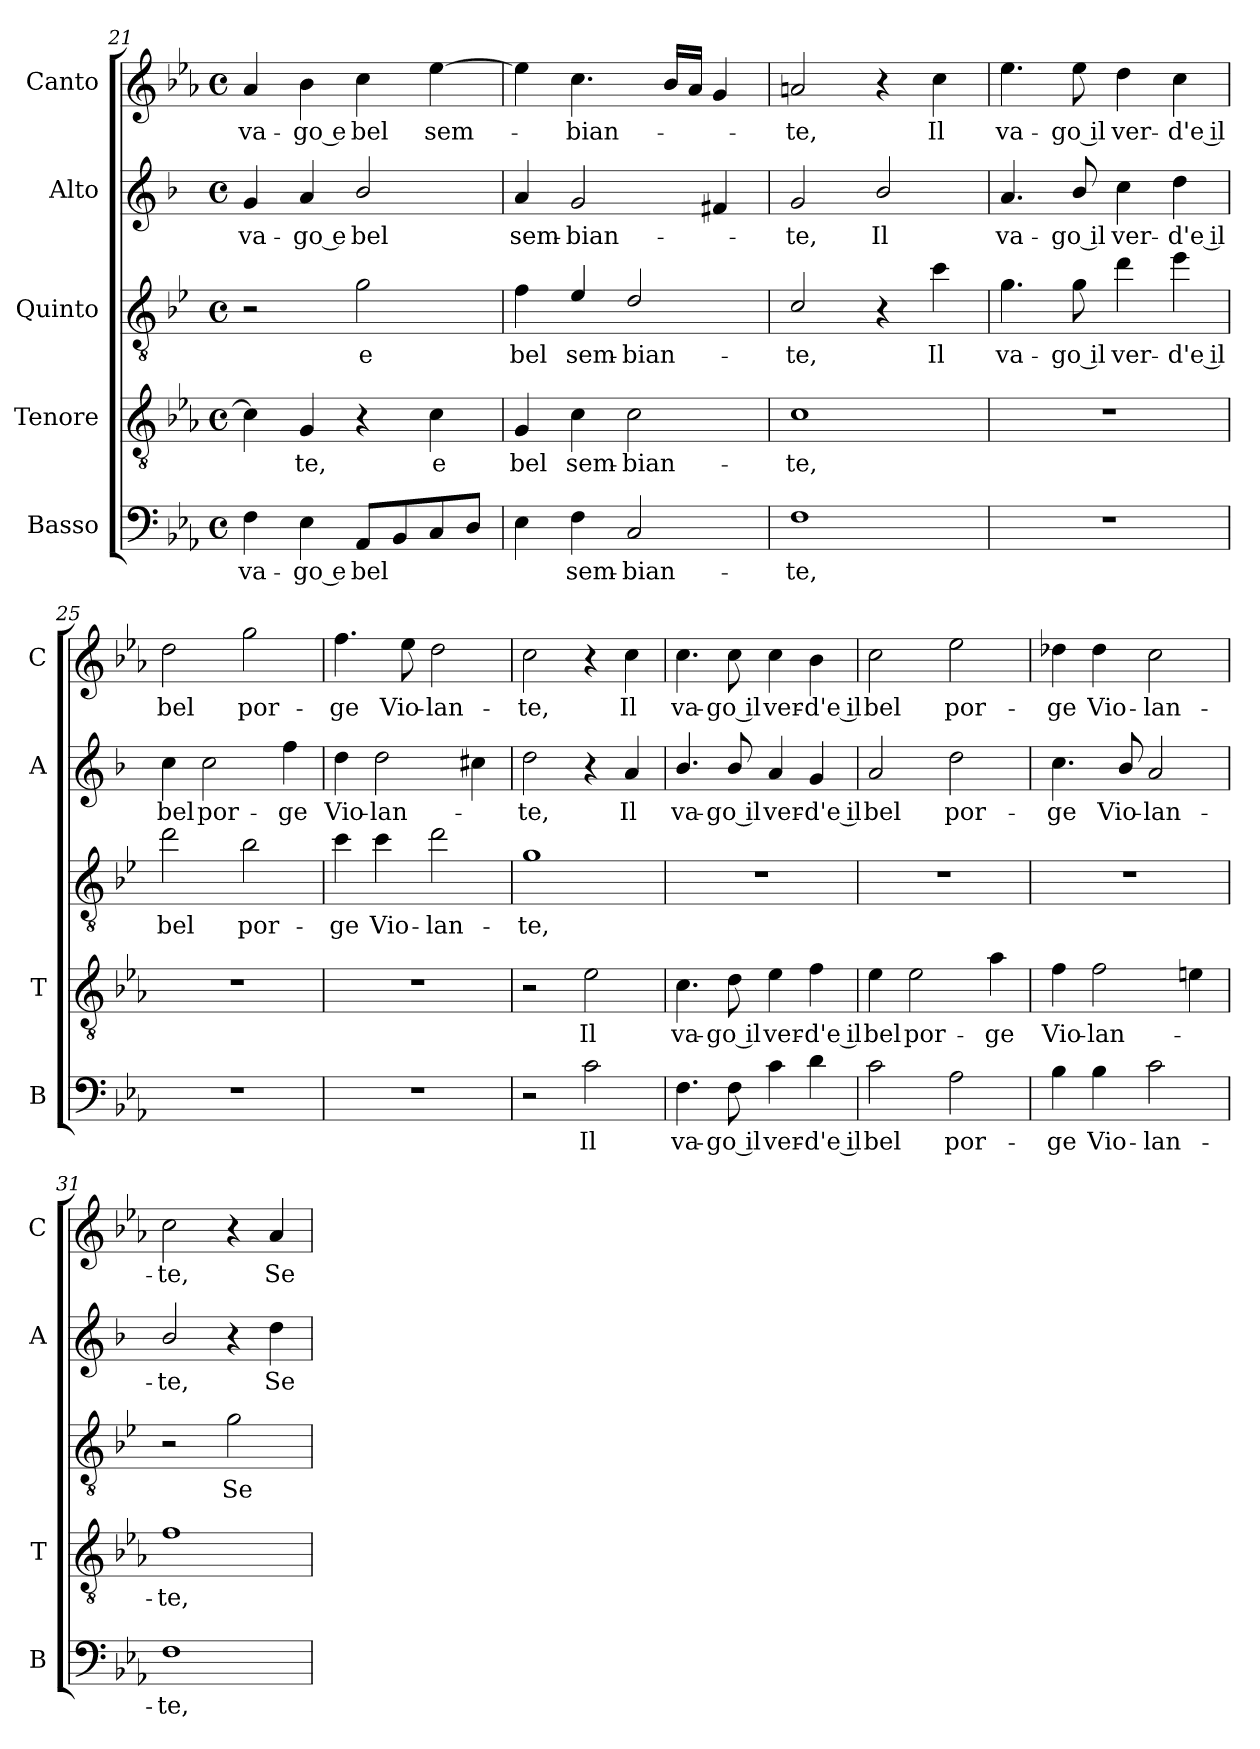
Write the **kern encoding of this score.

**kern	**text	**kern	**text	**kern	**text	**kern	**text	**kern	**text
*part5	*part5	*part4	*part4	*part3	*part3	*part2	*part2	*part1	*part1
*staff5	*staff5	*staff4	*staff4	*staff3	*staff3	*staff2	*staff2	*staff1	*staff1
*I"Basso	*	*I"Tenore	*	*I"Quinto	*	*I"Alto	*	*I"Canto	*
*I'B	*	*I'T	*	*	*	*I'A	*	*I'C	*
*clefF4	*	*clefGv2	*	*clefGv2	*	*clefG2	*	*clefG2	*
*	*	*	*	*ITrd4c7	*	*ITrd1c2	*	*	*
*k[b-e-a-]	*	*k[b-e-a-]	*	*k[b-e-a-]	*	*k[b-e-a-]	*	*k[b-e-a-]	*
*E-:	*	*E-:	*	*E-:	*	*E-:	*	*E-:	*
*M4/4	*	*M4/4	*	*M4/4	*	*M4/4	*	*M4/4	*
*met(c)	*	*met(c)	*	*met(c)	*	*met(c)	*	*met(c)	*
=21	=21	=21	=21	=21	=21	=21	=21	=21	=21
!	!LO:LY:b	!	!	!	!	!	!LO:LY:b	!	!LO:LY:b
4F\	va-	4c\]	.	2r	.	4f/	va-	4a-/	va-
!	!LO:LY:b	!	!LO:LY:b	!	!	!	!LO:LY:b	!	!LO:LY:b
4E-\	-go e	4G/	-te,	.	.	4g/	-go e	4b-\	-go e
!	!LO:LY:b	!	!	!	!LO:LY:b	!	!LO:LY:b	!	!LO:LY:b
8AA-/L	bel	4r	.	2c\	e	2a-/	bel	4cc\	bel
8BB-/	.	.	.	.	.	.	.	.	.
!	!	!	!LO:LY:b	!	!	!	!	!	!LO:LY:b
8C/	.	4c\	e	.	.	.	.	[4ee-\	sem-
8D/J	.	.	.	.	.	.	.	.	.
=22	=22	=22	=22	=22	=22	=22	=22	=22	=22
!	!	!	!LO:LY:b	!	!LO:LY:b	!	!LO:LY:b	!	!
4E-\	.	4G/	bel	4B-\	bel	4g/	sem-	4ee-\]	.
!	!LO:LY:b	!	!LO:LY:b	!	!LO:LY:b	!	!LO:LY:b	!	!LO:LY:b
4F\	sem-	4c\	sem-	4A-/	sem-	2f/	-bian-	4.cc\	-bian-
!	!LO:LY:b	!	!LO:LY:b	!	!LO:LY:b	!	!	!	!
2C/	-bian-	2c\	-bian-	2G/	-bian-	.	.	.	.
.	.	.	.	.	.	.	.	16b-/LL	.
.	.	.	.	.	.	.	.	16a-/JJ	.
.	.	.	.	.	.	4en/	.	4g/	.
=23	=23	=23	=23	=23	=23	=23	=23	=23	=23
!	!LO:LY:b	!	!LO:LY:b	!	!LO:LY:b	!	!LO:LY:b	!	!LO:LY:b
1F	-te,	1c	-te,	2F/	-te,	2f/	-te,	2an/	-te,
!	!	!	!	!	!	!	!LO:LY:b	!	!
.	.	.	.	4r	.	2a-/	Il	4r	.
!	!	!	!	!	!LO:LY:b	!	!	!	!LO:LY:b
.	.	.	.	4f\	Il	.	.	4cc\	Il
!!LO:LB:g=z
=24	=24	=24	=24	=24	=24	=24	=24	=24	=24
!	!	!	!	!	!LO:LY:b	!	!LO:LY:b	!	!LO:LY:b
1r	.	1r	.	4.c\	va-	4.g/	va-	4.ee-\	va-
!	!	!	!	!	!LO:LY:b	!	!LO:LY:b	!	!LO:LY:b
.	.	.	.	8c\	-go il	8a-/	-go il	8ee-\	-go il
!	!	!	!	!	!LO:LY:b	!	!LO:LY:b	!	!LO:LY:b
.	.	.	.	4g\	ver-	4b-\	ver-	4dd\	ver-
!	!	!	!	!	!LO:LY:b	!	!LO:LY:b	!	!LO:LY:b
.	.	.	.	4a-\	-d'e il	4cc\	-d'e il	4cc\	-d'e il
=25	=25	=25	=25	=25	=25	=25	=25	=25	=25
!	!	!	!	!	!LO:LY:b	!	!LO:LY:b	!	!LO:LY:b
1r	.	1r	.	2g\	bel	4b-\	bel	2dd\	bel
!	!	!	!	!	!	!	!LO:LY:b	!	!
.	.	.	.	.	.	2b-\	por-	.	.
!	!	!	!	!	!LO:LY:b	!	!	!	!LO:LY:b
.	.	.	.	2e-\	por-	.	.	2gg\	por-
!	!	!	!	!	!	!	!LO:LY:b	!	!
.	.	.	.	.	.	4ee-\	-ge	.	.
=26	=26	=26	=26	=26	=26	=26	=26	=26	=26
!	!	!	!	!	!LO:LY:b	!	!LO:LY:b	!	!LO:LY:b
1r	.	1r	.	4f\	-ge	4cc\	Vio-	4.ff\	-ge
!	!	!	!	!	!LO:LY:b	!	!LO:LY:b	!	!
.	.	.	.	4f\	Vio-	2cc\	-lan-	.	.
!	!	!	!	!	!	!	!	!	!LO:LY:b
.	.	.	.	.	.	.	.	8ee-\	Vio-
!	!	!	!	!	!LO:LY:b	!	!	!	!LO:LY:b
.	.	.	.	2g\	-lan-	.	.	2dd\	-lan-
.	.	.	.	.	.	4bn\	.	.	.
=27	=27	=27	=27	=27	=27	=27	=27	=27	=27
!	!	!	!	!	!LO:LY:b	!	!LO:LY:b	!	!LO:LY:b
2r	.	2r	.	1c	-te,	2cc\	-te,	2cc\	-te,
!	!LO:LY:b	!	!LO:LY:b	!	!	!	!	!	!
2c\	Il	2e-\	Il	.	.	4r	.	4r	.
!	!	!	!	!	!	!	!LO:LY:b	!	!LO:LY:b
.	.	.	.	.	.	4g/	Il	4cc\	Il
=28	=28	=28	=28	=28	=28	=28	=28	=28	=28
!	!LO:LY:b	!	!LO:LY:b	!	!	!	!LO:LY:b	!	!LO:LY:b
4.F\	va-	4.c\	va-	1r	.	4.a-/	va-	4.cc\	va-
!	!LO:LY:b	!	!LO:LY:b	!	!	!	!LO:LY:b	!	!LO:LY:b
8F\	-go il	8d\	-go il	.	.	8a-/	-go il	8cc\	-go il
!	!LO:LY:b	!	!LO:LY:b	!	!	!	!LO:LY:b	!	!LO:LY:b
4c\	ver-	4e-\	ver-	.	.	4g/	ver-	4cc\	ver-
!	!LO:LY:b	!	!LO:LY:b	!	!	!	!LO:LY:b	!	!LO:LY:b
4d\	-d'e il	4f\	-d'e il	.	.	4f/	-d'e il	4b-\	-d'e il
=29	=29	=29	=29	=29	=29	=29	=29	=29	=29
!	!LO:LY:b	!	!LO:LY:b	!	!	!	!LO:LY:b	!	!LO:LY:b
2c\	bel	4e-\	bel	1r	.	2g/	bel	2cc\	bel
!	!	!	!LO:LY:b	!	!	!	!	!	!
.	.	2e-\	por-	.	.	.	.	.	.
!	!LO:LY:b	!	!	!	!	!	!LO:LY:b	!	!LO:LY:b
2A-\	por-	.	.	.	.	2cc\	por-	2ee-\	por-
!	!	!	!LO:LY:b	!	!	!	!	!	!
.	.	4a-\	-ge	.	.	.	.	.	.
=30	=30	=30	=30	=30	=30	=30	=30	=30	=30
!	!LO:LY:b	!	!LO:LY:b	!	!	!	!LO:LY:b	!	!LO:LY:b
4B-\	-ge	4f\	Vio-	1r	.	4.b-\	-ge	4dd-X\	-ge
!	!LO:LY:b	!	!LO:LY:b	!	!	!	!	!	!LO:LY:b
4B-\	Vio-	2f\	-lan-	.	.	.	.	4dd-\	Vio-
!	!	!	!	!	!	!	!LO:LY:b	!	!
.	.	.	.	.	.	8a-/	Vio-	.	.
!	!LO:LY:b	!	!	!	!	!	!LO:LY:b	!	!LO:LY:b
2c\	-lan-	.	.	.	.	2g/	-lan-	2cc\	-lan-
.	.	4en\	.	.	.	.	.	.	.
!!LO:LB:g=z
=31	=31	=31	=31	=31	=31	=31	=31	=31	=31
!	!LO:LY:b	!	!LO:LY:b	!	!	!	!LO:LY:b	!	!LO:LY:b
1F	-te,	1f	-te,	2r	.	2a-/	-te,	2cc\	-te,
!	!	!	!	!	!LO:LY:b	!	!	!	!
.	.	.	.	2c\	Se	4r	.	4r	.
!	!	!	!	!	!	!	!LO:LY:b	!	!LO:LY:b
.	.	.	.	.	.	4cc\	Se	4a-/	Se
=	=	=	=	=	=	=	=	=	=
*-	*-	*-	*-	*-	*-	*-	*-	*-	*-
